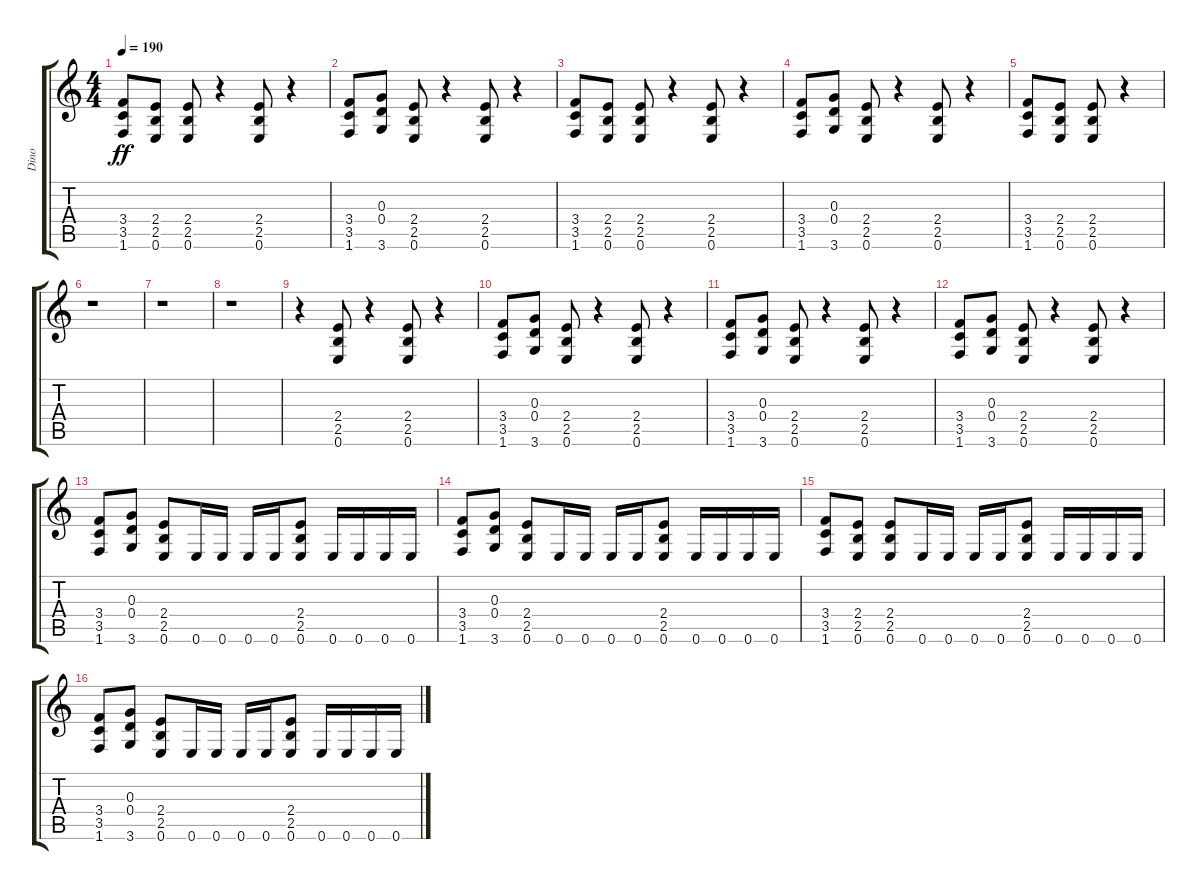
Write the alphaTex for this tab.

\track ("Dino" "Dino") {instrument overdrivenguitar}
\staff {score tabs}
\tuning (E4 B3 G3 D3 A2 E2) {hide}
\ts (4 4)
\tempo 190
\clef g2
\ks c
(3.4 3.5 1.6).8{dy ff} (2.4 2.5 0.6).8 (2.4 2.5 0.6).8 r.4 (2.4 2.5 0.6).8 r.4 |
(3.4 3.5 1.6).8 (0.3 0.4 3.6).8 (2.4 2.5 0.6).8 r.4 (2.4 2.5 0.6).8 r.4 |
(3.4 3.5 1.6).8 (2.4 2.5 0.6).8 (2.4 2.5 0.6).8 r.4 (2.4 2.5 0.6).8 r.4 |
(3.4 3.5 1.6).8 (0.3 0.4 3.6).8 (2.4 2.5 0.6).8 r.4 (2.4 2.5 0.6).8 r.4 |
(3.4 3.5 1.6).8 (2.4 2.5 0.6).8 (2.4 2.5 0.6).8 r.4 |
r.1 |
r.1 |
r.1 |
r.4 (2.4 2.5 0.6).8 r.4 (2.4 2.5 0.6).8 r.4 |
(3.4 3.5 1.6).8 (0.3 0.4 3.6).8 (2.4 2.5 0.6).8 r.4 (2.4 2.5 0.6).8 r.4 |
(3.4 3.5 1.6).8 (0.3 0.4 3.6).8 (2.4 2.5 0.6).8 r.4 (2.4 2.5 0.6).8 r.4 |
(3.4 3.5 1.6).8 (0.3 0.4 3.6).8 (2.4 2.5 0.6).8 r.4 (2.4 2.5 0.6).8 r.4 |
(3.4 3.5 1.6).8 (0.3 0.4 3.6).8 (2.4 2.5 0.6).8 0.6.16 0.6.16 0.6.16 0.6.16 (2.4 2.5 0.6).8 0.6.16 0.6.16 0.6.16 0.6.16 |
(3.4 3.5 1.6).8 (0.3 0.4 3.6).8 (2.4 2.5 0.6).8 0.6.16 0.6.16 0.6.16 0.6.16 (2.4 2.5 0.6).8 0.6.16 0.6.16 0.6.16 0.6.16 |
(3.4 3.5 1.6).8 (2.4 2.5 0.6).8 (2.4 2.5 0.6).8 0.6.16 0.6.16 0.6.16 0.6.16 (2.4 2.5 0.6).8 0.6.16 0.6.16 0.6.16 0.6.16 |
(3.4 3.5 1.6).8 (0.3 0.4 3.6).8 (2.4 2.5 0.6).8 0.6.16 0.6.16 0.6.16 0.6.16 (2.4 2.5 0.6).8 0.6.16 0.6.16 0.6.16 0.6.16
